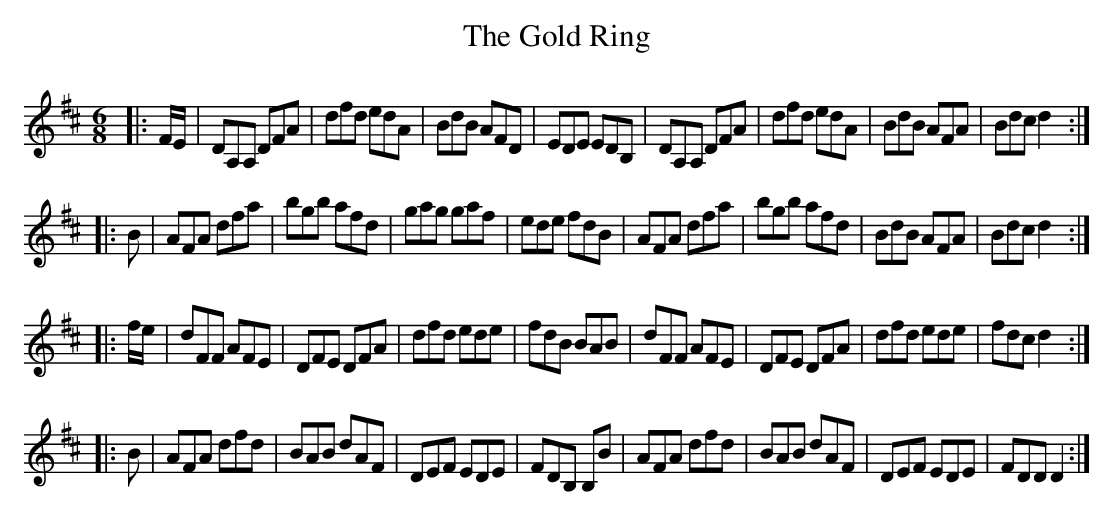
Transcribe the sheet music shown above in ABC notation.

X:1
T:Gold Ring, The
M:6/8
L:1/8
K:D
|:F/E/|DA,A, DFA|dfd edA|BdB AFD|EDE EDB,|DA,A, DFA|dfd edA|BdB AFA|Bdc d2:|
|:B|AFA dfa|bgb afd|gag gaf|ede fdB|AFA dfa|bgb afd|BdB AFA|Bdc d2:|
|:f/e/|dFF AFE|DFE DFA|dfd ede|fdB BAB|dFF AFE|DFE DFA|dfd ede|fdc d2:|
|:B|AFA dfd|BAB dAF|DEF EDE|FDB, B,B|AFA dfd|BAB dAF|DEF EDE|FDD D2:|
